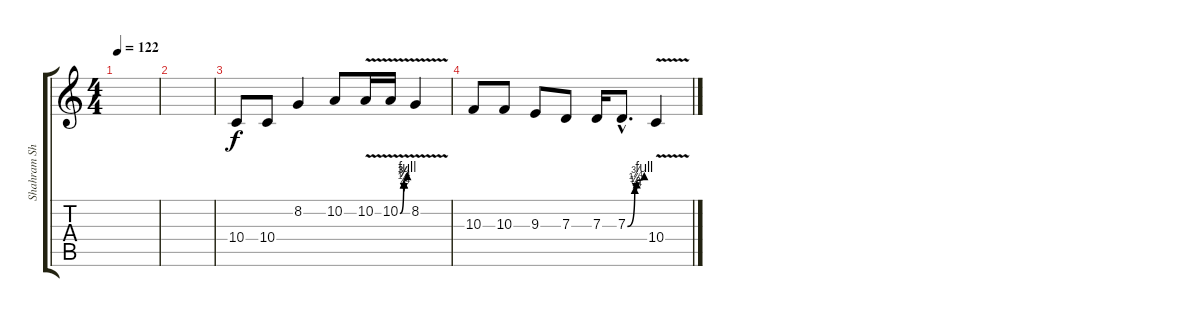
\track ("Shahram Sherbaf" "Shahram Sh") {instrument lead8bassandlead}
\staff {score tabs}
\tuning (E4 B3 G3 D3 A2 E2) {hide}
\ts (4 4)
\tempo 122
\clef g2
\ks c
|
|
10.4.8 10.4.8 8.2.4 10.2.8 10.2{v}.16 10.2{be (custom 0 0 30 3 32 1 34 3 60 4) v}.16 8.2{v}.4 |
10.3.8 10.3.8 9.3.8 7.3.8 7.3.16 7.3{be (custom 0 0 26 2 30 1 33 3 60 4) hac}.8{d} 10.4{v}.4
